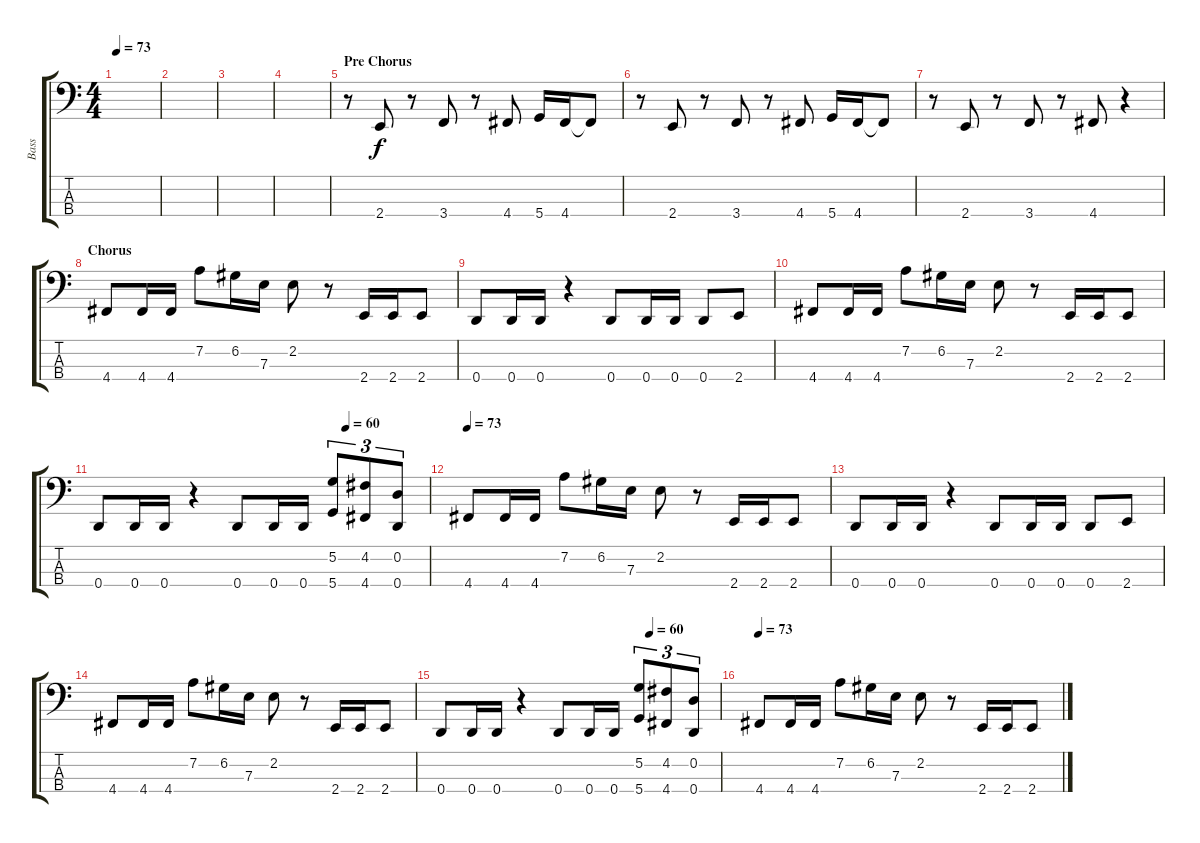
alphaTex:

\track ("Bass" "Bass") {instrument electricbassfinger}
\staff {score tabs}
\tuning (G2 D2 A1 D1) {hide}
\ts (4 4)
\tempo 73
\clef f4
\ks c
|
|
|
|
\section ("" "Pre Chorus")
r.8 2.4.8 r.8 3.4.8 r.8 4.4.8 5.4.16 4.4.16 4.4{t}.8 |
r.8 2.4.8 r.8 3.4.8 r.8 4.4.8 5.4.16 4.4.16 4.4{t}.8 |
r.8 2.4.8 r.8 3.4.8 r.8 4.4.8 r.4 |
\section ("" "Chorus")
4.4.8 4.4.16 4.4.16 7.2.8 6.2.16 7.3.16 2.2.8 r.8 2.4.16 2.4.16 2.4.8 |
0.4.8 0.4.16 0.4.16 r.4 0.4.8 0.4.16 0.4.16 0.4.8 2.4.8 |
4.4.8 4.4.16 4.4.16 7.2.8 6.2.16 7.3.16 2.2.8 r.8 2.4.16 2.4.16 2.4.8 |
\tempo (60 0.75)
0.4.8 0.4.16 0.4.16 r.4 0.4.8 0.4.16 0.4.16 (5.2 5.4).8{tu (3 2)} (4.2 4.4).8{tu (3 2)} (0.2 0.4).8{tu (3 2)} |
\tempo 73
4.4.8 4.4.16 4.4.16 7.2.8 6.2.16 7.3.16 2.2.8 r.8 2.4.16 2.4.16 2.4.8 |
0.4.8 0.4.16 0.4.16 r.4 0.4.8 0.4.16 0.4.16 0.4.8 2.4.8 |
4.4.8 4.4.16 4.4.16 7.2.8 6.2.16 7.3.16 2.2.8 r.8 2.4.16 2.4.16 2.4.8 |
\tempo (60 0.75)
0.4.8 0.4.16 0.4.16 r.4 0.4.8 0.4.16 0.4.16 (5.2 5.4).8{tu (3 2)} (4.2 4.4).8{tu (3 2)} (0.2 0.4).8{tu (3 2)} |
\tempo 73
4.4.8 4.4.16 4.4.16 7.2.8 6.2.16 7.3.16 2.2.8 r.8 2.4.16 2.4.16 2.4.8
